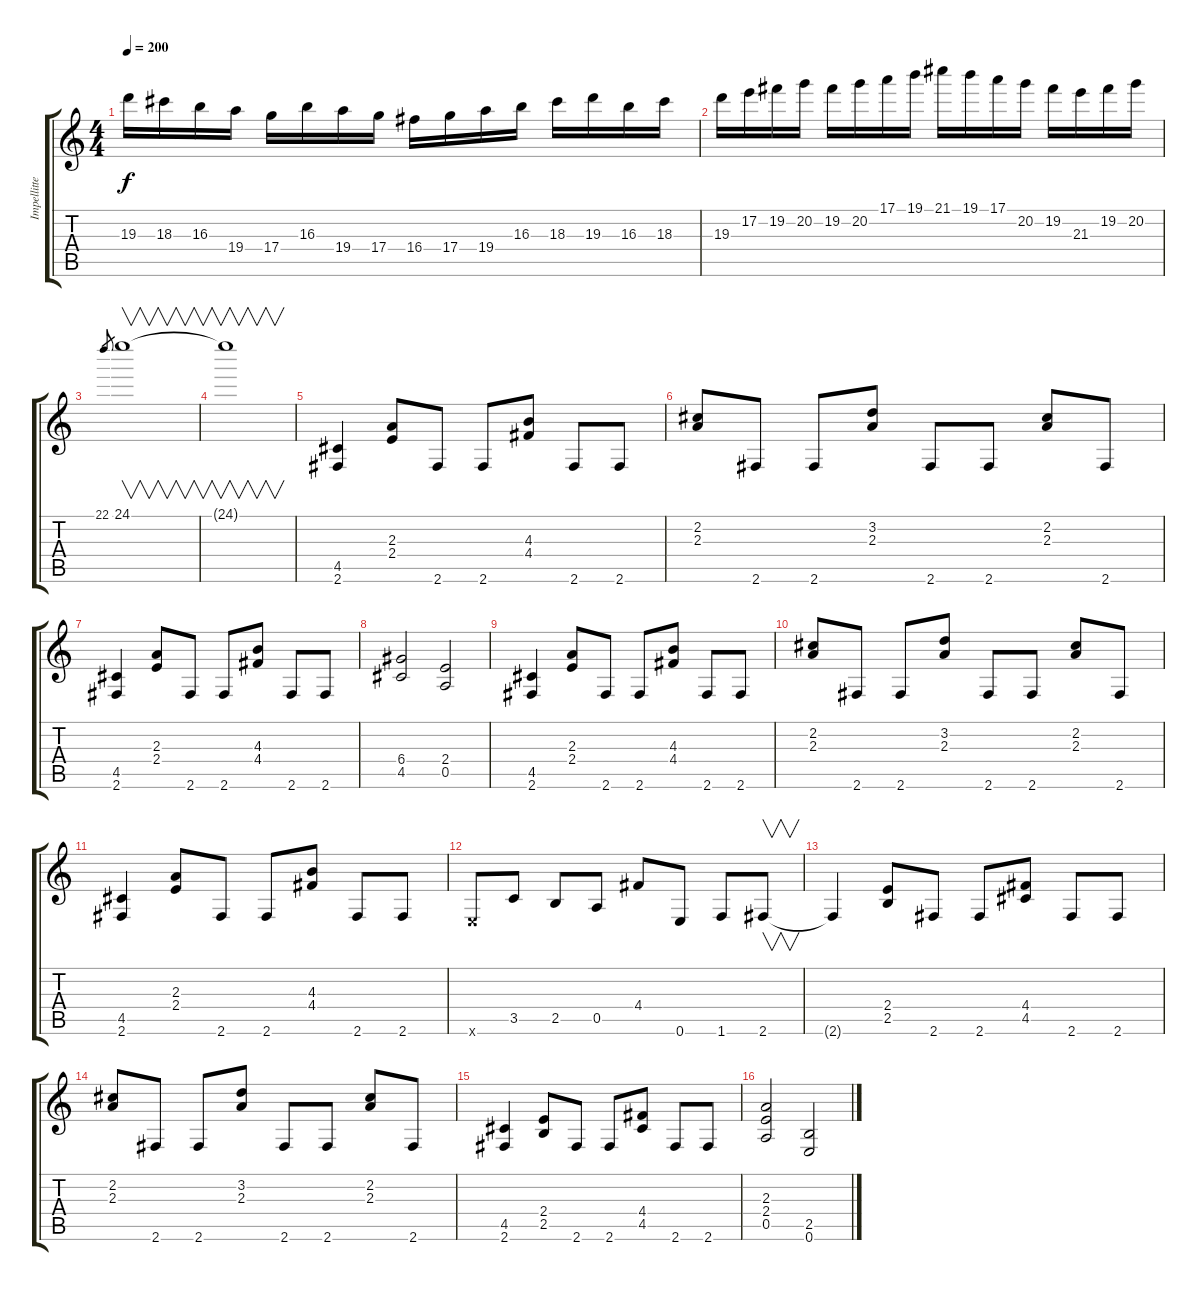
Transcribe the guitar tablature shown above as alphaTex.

\track ("Impellitteri" "Impellitte") {instrument overdrivenguitar}
\staff {score tabs}
\tuning (E4 B3 G3 D3 A2 E2) {hide}
\ts (4 4)
\tempo 200
\clef g2
\ks c
19.3.16{dy f} 18.3.16 16.3.16 19.4.16 17.4.16 16.3.16 19.4.16 17.4.16 16.4.16 17.4.16 19.4.16 16.3.16 18.3.16 19.3.16 16.3.16 18.3.16 |
19.3.16 17.2.16 19.2.16 20.2.16 19.2.16 20.2.16 17.1.16 19.1.16 21.1.16 19.1.16 17.1.16 20.2.16 19.2.16 21.3.16 19.2.16 20.2.16 |
22.1.8{gr} 24.1.1{v} |
24.1{t}.1{v} |
(4.5 2.6).4 (2.3 2.4).8 2.6.8 2.6.8 (4.3 4.4).8 2.6.8 2.6.8 |
(2.2 2.3).8 2.6.8 2.6.8 (3.2 2.3).8 2.6.8 2.6.8 (2.2 2.3).8 2.6.8 |
(4.5 2.6).4 (2.3 2.4).8 2.6.8 2.6.8 (4.3 4.4).8 2.6.8 2.6.8 |
(6.4 4.5).2 (2.4 0.5).2 |
(4.5 2.6).4 (2.3 2.4).8 2.6.8 2.6.8 (4.3 4.4).8 2.6.8 2.6.8 |
(2.2 2.3).8 2.6.8 2.6.8 (3.2 2.3).8 2.6.8 2.6.8 (2.2 2.3).8 2.6.8 |
(4.5 2.6).4 (2.3 2.4).8 2.6.8 2.6.8 (4.3 4.4).8 2.6.8 2.6.8 |
0.6{x}.8 3.5.8 2.5.8 0.5.8 4.4.8 0.6.8 1.6.8 2.6.8{v} |
2.6{t}.4 (2.4 2.5).8 2.6.8 2.6.8 (4.4 4.5).8 2.6.8 2.6.8 |
(2.2 2.3).8 2.6.8 2.6.8 (3.2 2.3).8 2.6.8 2.6.8 (2.2 2.3).8 2.6.8 |
(4.5 2.6).4 (2.4 2.5).8 2.6.8 2.6.8 (4.4 4.5).8 2.6.8 2.6.8 |
(2.3 2.4 0.5).2 (2.5 0.6).2
